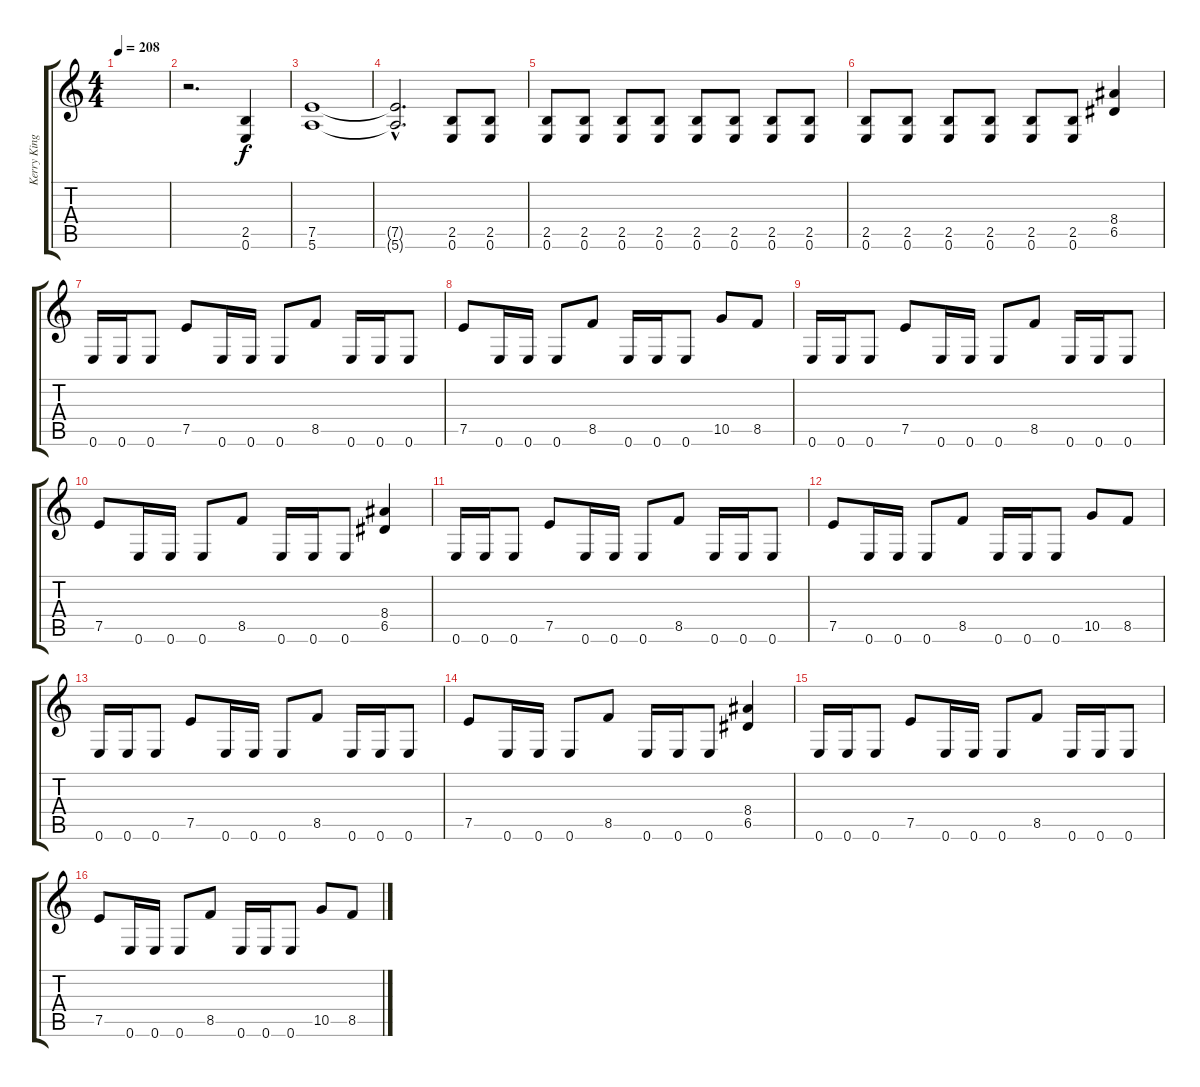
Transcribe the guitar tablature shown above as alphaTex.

\track ("Kerry King" "Kerry King") {instrument overdrivenguitar}
\staff {score tabs}
\tuning (E4 B3 G3 D3 A2 E2) {hide}
\ts (4 4)
\tempo 208
\clef g2
\ks c
|
r.2{d} (2.5 0.6).4 |
(7.5 5.6).1 |
(7.5{hac t} 5.6{hac t}).2{d} (2.5 0.6).8 (2.5 0.6).8 |
(2.5 0.6).8 (2.5 0.6).8 (2.5 0.6).8 (2.5 0.6).8 (2.5 0.6).8 (2.5 0.6).8 (2.5 0.6).8 (2.5 0.6).8 |
(2.5 0.6).8 (2.5 0.6).8 (2.5 0.6).8 (2.5 0.6).8 (2.5 0.6).8 (2.5 0.6).8 (8.4 6.5).4 |
0.6.16 0.6.16 0.6.8 7.5.8 0.6.16 0.6.16 0.6.8 8.5.8 0.6.16 0.6.16 0.6.8 |
7.5.8 0.6.16 0.6.16 0.6.8 8.5.8 0.6.16 0.6.16 0.6.8 10.5.8 8.5.8 |
0.6.16 0.6.16 0.6.8 7.5.8 0.6.16 0.6.16 0.6.8 8.5.8 0.6.16 0.6.16 0.6.8 |
7.5.8 0.6.16 0.6.16 0.6.8 8.5.8 0.6.16 0.6.16 0.6.8 (8.4 6.5).4 |
0.6.16 0.6.16 0.6.8 7.5.8 0.6.16 0.6.16 0.6.8 8.5.8 0.6.16 0.6.16 0.6.8 |
7.5.8 0.6.16 0.6.16 0.6.8 8.5.8 0.6.16 0.6.16 0.6.8 10.5.8 8.5.8 |
0.6.16 0.6.16 0.6.8 7.5.8 0.6.16 0.6.16 0.6.8 8.5.8 0.6.16 0.6.16 0.6.8 |
7.5.8 0.6.16 0.6.16 0.6.8 8.5.8 0.6.16 0.6.16 0.6.8 (8.4 6.5).4 |
0.6.16 0.6.16 0.6.8 7.5.8 0.6.16 0.6.16 0.6.8 8.5.8 0.6.16 0.6.16 0.6.8 |
7.5.8 0.6.16 0.6.16 0.6.8 8.5.8 0.6.16 0.6.16 0.6.8 10.5.8 8.5.8
